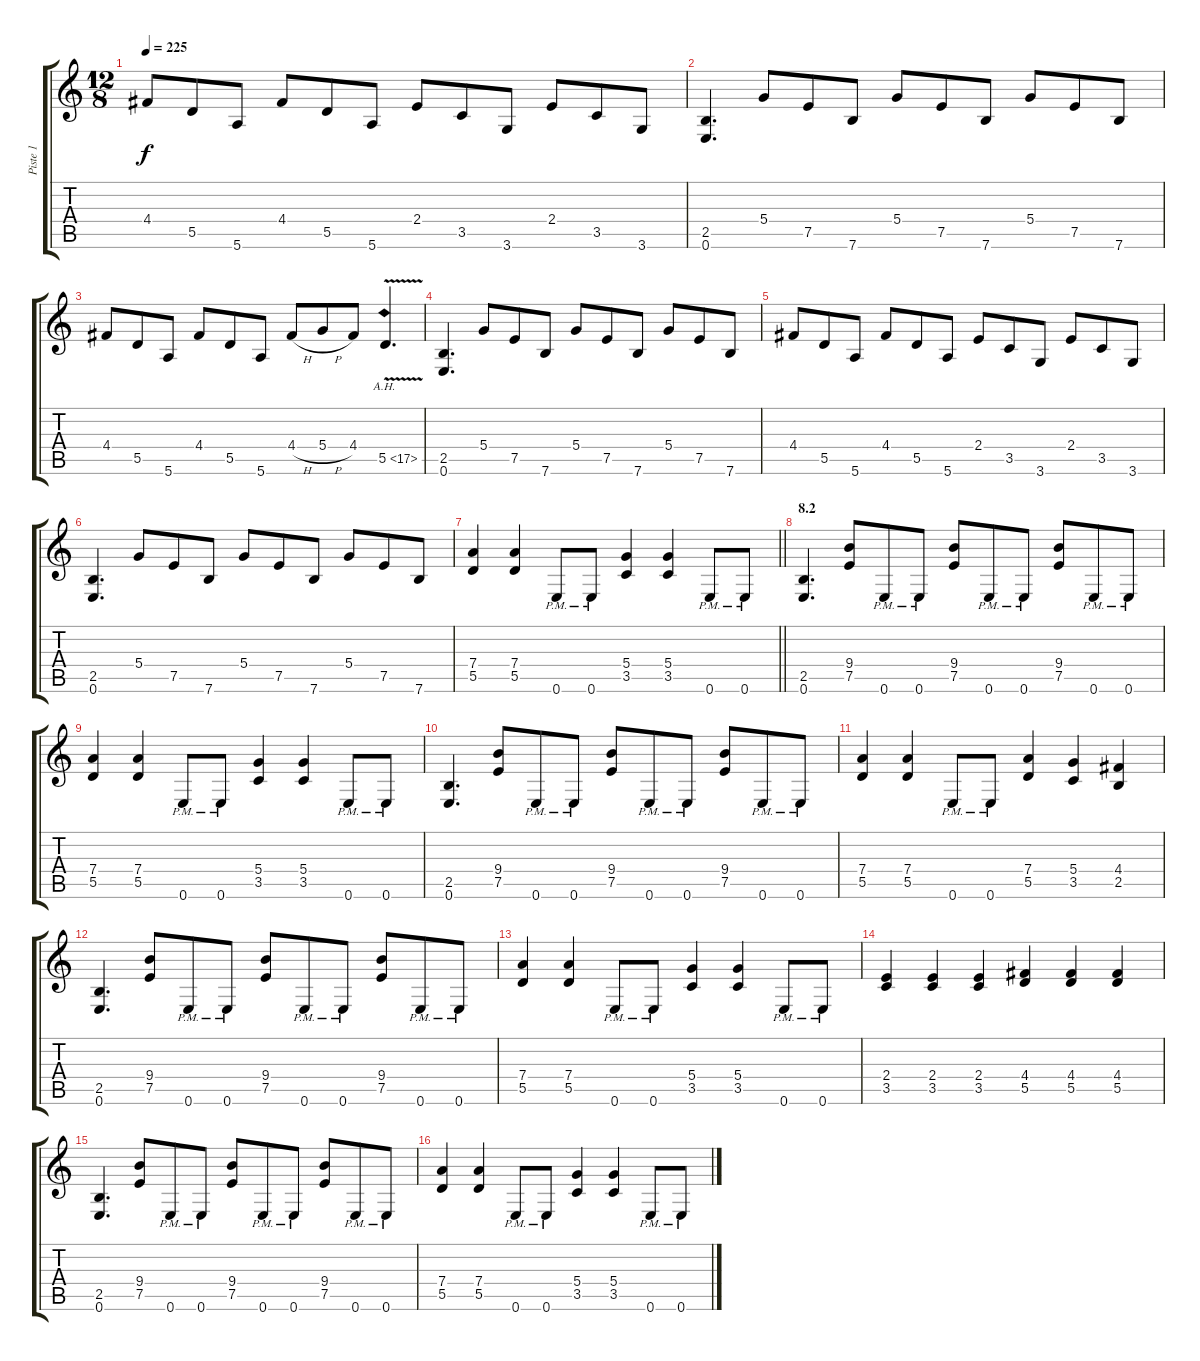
\track ("Piste 1" "Piste 1") {instrument distortionguitar}
\staff {score tabs}
\tuning (E4 B3 G3 D3 A2 E2) {hide}
\ts (12 8)
\tempo 225
\clef g2
\ks c
4.4.8{dy f} 5.5.8 5.6.8 4.4.8 5.5.8 5.6.8 2.4.8 3.5.8 3.6.8 2.4.8 3.5.8 3.6.8 |
(2.5 0.6).4{d} 5.4.8 7.5.8 7.6.8 5.4.8 7.5.8 7.6.8 5.4.8 7.5.8 7.6.8 |
4.4.8 5.5.8 5.6.8 4.4.8 5.5.8 5.6.8 4.4{h}.8 5.4{h}.8 4.4.8 5.5{ah 12 v}.4{d} |
(2.5 0.6).4{d} 5.4.8 7.5.8 7.6.8 5.4.8 7.5.8 7.6.8 5.4.8 7.5.8 7.6.8 |
4.4.8 5.5.8 5.6.8 4.4.8 5.5.8 5.6.8 2.4.8 3.5.8 3.6.8 2.4.8 3.5.8 3.6.8 |
(2.5 0.6).4{d} 5.4.8 7.5.8 7.6.8 5.4.8 7.5.8 7.6.8 5.4.8 7.5.8 7.6.8 |
\barLineRight lightlight
(7.4 5.5).4 (7.4 5.5).4 0.6{pm}.8 0.6{pm}.8 (5.4 3.5).4 (5.4 3.5).4 0.6{pm}.8 0.6{pm}.8 |
\section ("" "8.2")
(2.5 0.6).4{d} (9.4 7.5).8 0.6{pm}.8 0.6{pm}.8 (9.4 7.5).8 0.6{pm}.8 0.6{pm}.8 (9.4 7.5).8 0.6{pm}.8 0.6{pm}.8 |
(7.4 5.5).4 (7.4 5.5).4 0.6{pm}.8 0.6{pm}.8 (5.4 3.5).4 (5.4 3.5).4 0.6{pm}.8 0.6{pm}.8 |
(2.5 0.6).4{d} (9.4 7.5).8 0.6{pm}.8 0.6{pm}.8 (9.4 7.5).8 0.6{pm}.8 0.6{pm}.8 (9.4 7.5).8 0.6{pm}.8 0.6{pm}.8 |
(7.4 5.5).4 (7.4 5.5).4 0.6{pm}.8 0.6{pm}.8 (7.4 5.5).4 (5.4 3.5).4 (4.4 2.5).4 |
(2.5 0.6).4{d} (9.4 7.5).8 0.6{pm}.8 0.6{pm}.8 (9.4 7.5).8 0.6{pm}.8 0.6{pm}.8 (9.4 7.5).8 0.6{pm}.8 0.6{pm}.8 |
(7.4 5.5).4 (7.4 5.5).4 0.6{pm}.8 0.6{pm}.8 (5.4 3.5).4 (5.4 3.5).4 0.6{pm}.8 0.6{pm}.8 |
(2.4 3.5).4 (2.4 3.5).4 (2.4 3.5).4 (4.4 5.5).4 (4.4 5.5).4 (4.4 5.5).4 |
(2.5 0.6).4{d} (9.4 7.5).8 0.6{pm}.8 0.6{pm}.8 (9.4 7.5).8 0.6{pm}.8 0.6{pm}.8 (9.4 7.5).8 0.6{pm}.8 0.6{pm}.8 |
(7.4 5.5).4 (7.4 5.5).4 0.6{pm}.8 0.6{pm}.8 (5.4 3.5).4 (5.4 3.5).4 0.6{pm}.8 0.6{pm}.8
